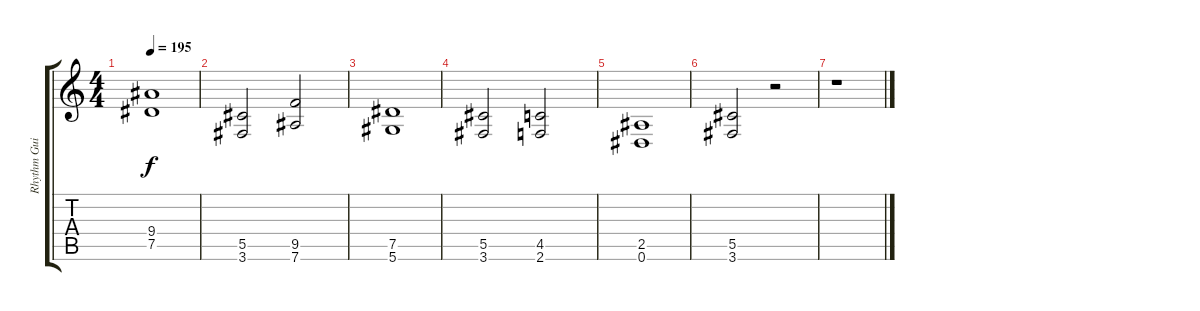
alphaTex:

\track ("Rhythm Guitar" "Rhythm Gui") {instrument distortionguitar}
\staff {score tabs}
\tuning (Eb4 Bb3 Gb3 Db3 Ab2 Eb2) {hide}
\ts (4 4)
\tempo 195
\clef g2
\ks c
(9.4 7.5).1{dy f} |
(5.5 3.6).2 (9.5 7.6).2 |
(7.5 5.6).1 |
(5.5 3.6).2 (4.5 2.6).2 |
(2.5 0.6).1 |
(5.5 3.6).2 r.2 |
r.1
